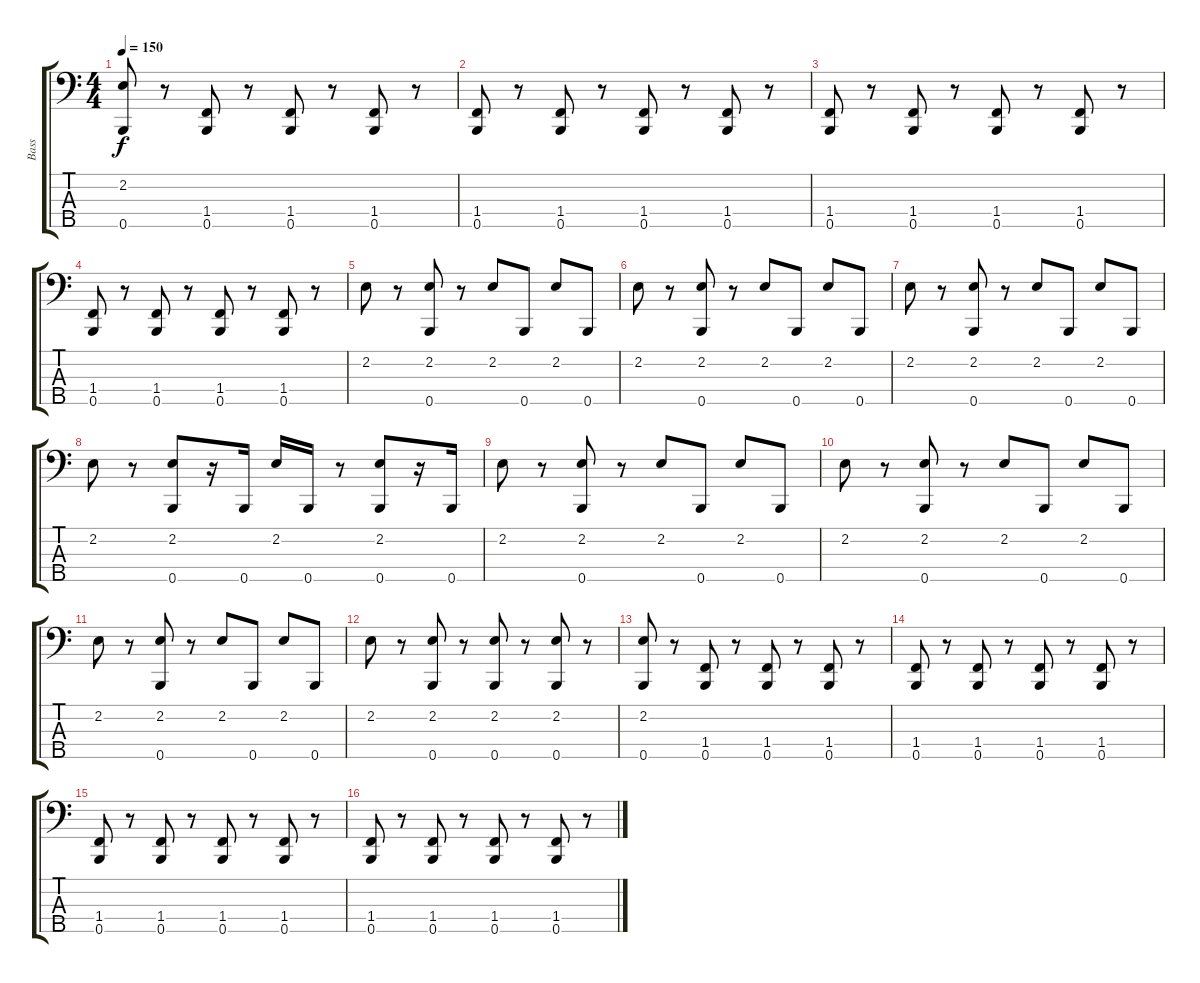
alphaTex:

\track ("Bass" "Bass") {instrument electricbasspick}
\staff {score tabs}
\tuning (G2 D2 A1 E1 B0) {hide}
\ts (4 4)
\tempo 150
\clef f4
\ks c
(2.2 0.5).8{dy f} r.8 (1.4 0.5).8 r.8 (1.4 0.5).8 r.8 (1.4 0.5).8 r.8 |
(1.4 0.5).8 r.8 (1.4 0.5).8 r.8 (1.4 0.5).8 r.8 (1.4 0.5).8 r.8 |
(1.4 0.5).8 r.8 (1.4 0.5).8 r.8 (1.4 0.5).8 r.8 (1.4 0.5).8 r.8 |
(1.4 0.5).8 r.8 (1.4 0.5).8 r.8 (1.4 0.5).8 r.8 (1.4 0.5).8 r.8 |
2.2.8 r.8 (2.2 0.5).8 r.8 2.2.8 0.5.8 2.2.8 0.5.8 |
2.2.8 r.8 (2.2 0.5).8 r.8 2.2.8 0.5.8 2.2.8 0.5.8 |
2.2.8 r.8 (2.2 0.5).8 r.8 2.2.8 0.5.8 2.2.8 0.5.8 |
2.2.8 r.8 (2.2 0.5).8 r.16 0.5.16 2.2.16 0.5.16 r.8 (2.2 0.5).8 r.16 0.5.16 |
2.2.8 r.8 (2.2 0.5).8 r.8 2.2.8 0.5.8 2.2.8 0.5.8 |
2.2.8 r.8 (2.2 0.5).8 r.8 2.2.8 0.5.8 2.2.8 0.5.8 |
2.2.8 r.8 (2.2 0.5).8 r.8 2.2.8 0.5.8 2.2.8 0.5.8 |
2.2.8 r.8 (2.2 0.5).8 r.8 (2.2 0.5).8 r.8 (2.2 0.5).8 r.8 |
(2.2 0.5).8 r.8 (1.4 0.5).8 r.8 (1.4 0.5).8 r.8 (1.4 0.5).8 r.8 |
(1.4 0.5).8 r.8 (1.4 0.5).8 r.8 (1.4 0.5).8 r.8 (1.4 0.5).8 r.8 |
(1.4 0.5).8 r.8 (1.4 0.5).8 r.8 (1.4 0.5).8 r.8 (1.4 0.5).8 r.8 |
(1.4 0.5).8 r.8 (1.4 0.5).8 r.8 (1.4 0.5).8 r.8 (1.4 0.5).8 r.8
